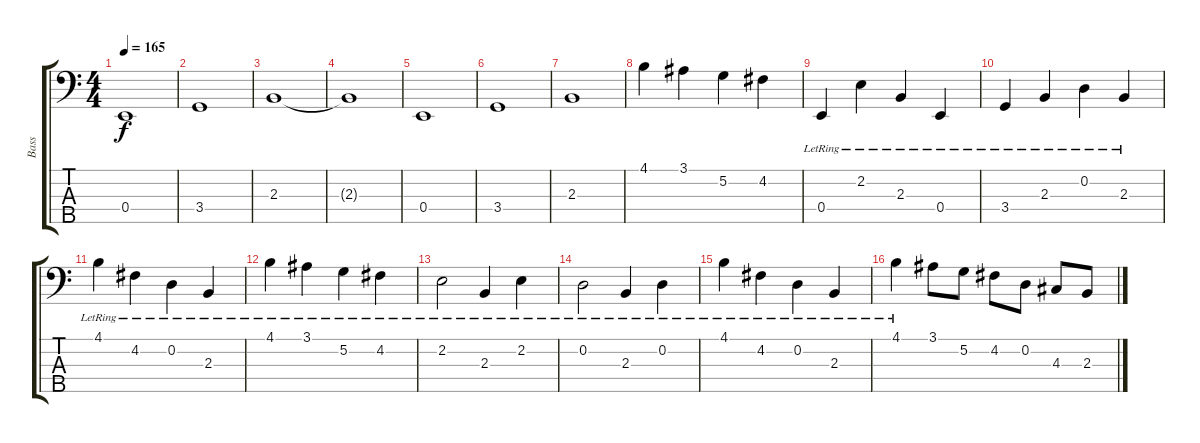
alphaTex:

\track ("Bass" "Bass") {instrument electricbassfinger}
\staff {score tabs}
\tuning (G2 D2 A1 E1 B0) {hide}
\ts (4 4)
\tempo 165
\clef f4
\ks c
0.4.1{dy f} |
3.4.1 |
2.3.1 |
2.3{t}.1 |
0.4.1 |
3.4.1 |
2.3.1 |
4.1.4 3.1.4 5.2.4 4.2.4 |
0.4{lr}.4 2.2{lr}.4 2.3{lr}.4 0.4{lr}.4 |
3.4{lr}.4 2.3{lr}.4 0.2{lr}.4 2.3{lr}.4 |
4.1{lr}.4 4.2{lr}.4 0.2{lr}.4 2.3{lr}.4 |
4.1{lr}.4 3.1{lr}.4 5.2{lr}.4 4.2{lr}.4 |
2.2{lr}.2 2.3{lr}.4 2.2{lr}.4 |
0.2{lr}.2 2.3{lr}.4 0.2{lr}.4 |
4.1{lr}.4 4.2{lr}.4 0.2{lr}.4 2.3{lr}.4 |
4.1{lr}.4 3.1.8 5.2.8 4.2.8 0.2.8 4.3.8 2.3.8
